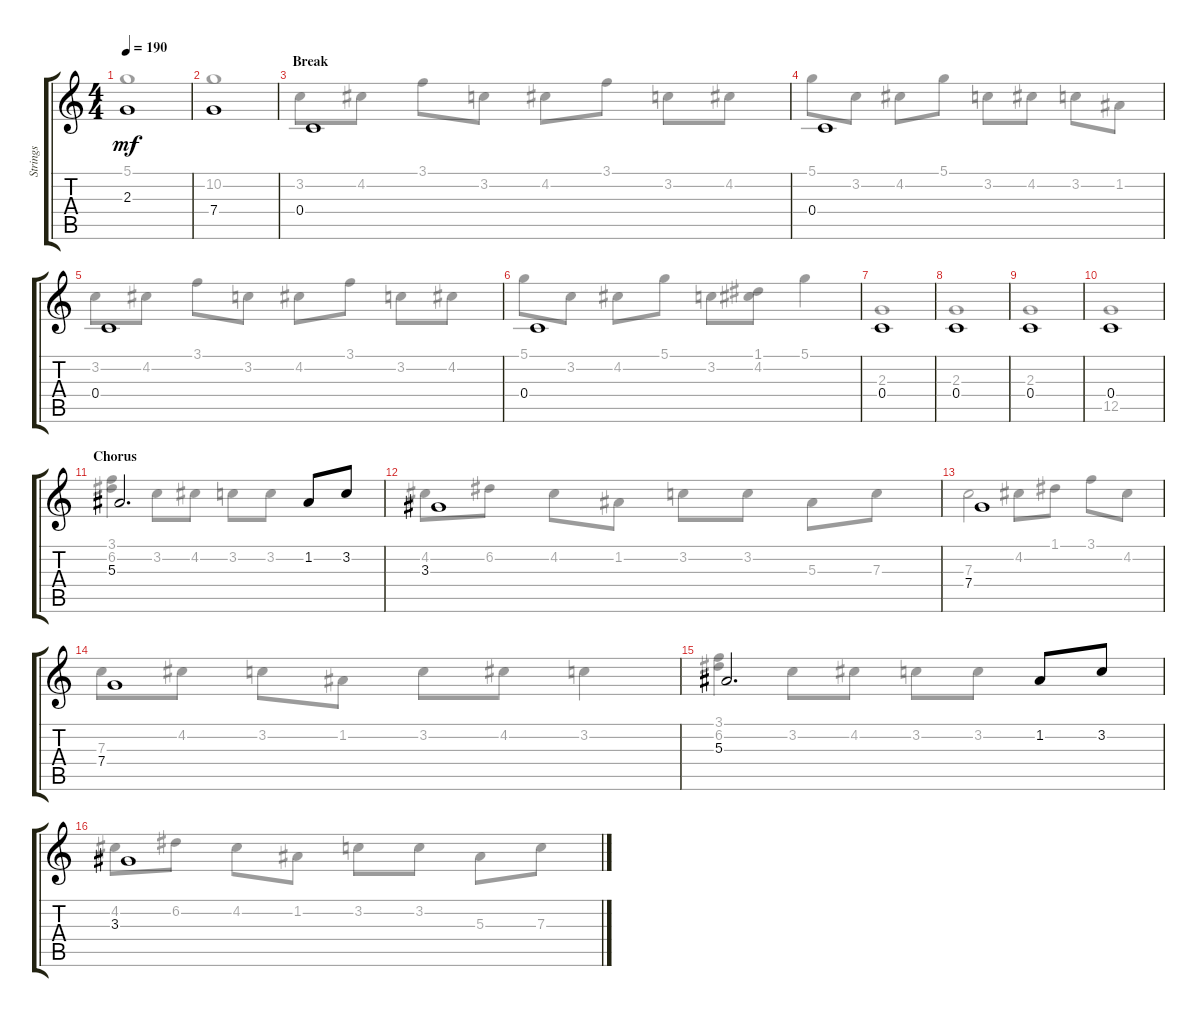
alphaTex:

\track ("Strings" "Strings") {instrument electricguitarclean}
\staff {score tabs}
\tuning (D4 A3 F3 C3 G2 C2) {hide}
\voice
\ts (4 4)
\tempo 190
\clef g2
\ks aminor
2.3.1{dy mf} |
7.4.1 |
\section ("" "Break")
0.4.1 |
0.4.1 |
0.4.1 |
0.4.1 |
0.4.1 |
0.4.1 |
0.4.1 |
0.4.1 |
\section ("" "Chorus")
5.3.2{d} 1.2.8 3.2.8 |
3.3.1 |
7.4.1 |
7.4.1 |
5.3.2{d} 1.2.8 3.2.8 |
3.3.1
\voice
\clef g2
\ottava regular
\simile none
\ks aminor
5.1.1{dy mf} |
10.2.1 |
3.2.8 4.2.8 3.1.8 3.2.8 4.2.8 3.1.8 3.2.8 4.2.8 |
5.1.8 3.2.8 4.2.8 5.1.8 3.2.8 4.2.8 3.2.8 1.2.8 |
3.2.8 4.2.8 3.1.8 3.2.8 4.2.8 3.1.8 3.2.8 4.2.8 |
5.1.8 3.2.8 4.2.8 5.1.8 3.2.8 (1.1 4.2).8 5.1.4 |
2.3.1 |
2.3.1 |
2.3.1 |
12.5.1 |
(3.1 6.2).4 3.2.8 4.2.8 3.2.8 3.2.8 |
4.2.8 6.2.8 4.2.8 1.2.8 3.2.8 3.2.8 5.3.8 7.3.8 |
7.3.2 4.2.8 1.1.8 3.1.8 4.2.8 |
7.3.8 4.2.8 3.2.8 1.2.8 3.2.8 4.2.8 3.2.4 |
(3.1 6.2).4 3.2.8 4.2.8 3.2.8 3.2.8 |
4.2.8 6.2.8 4.2.8 1.2.8 3.2.8 3.2.8 5.3.8 7.3.8
